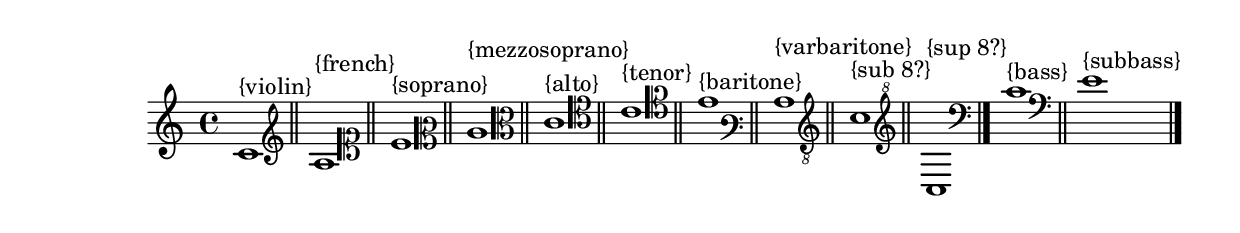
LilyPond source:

\version "1.0.14";

\score {
       \notes{ 
         \clef "violin"; c'1^"{violin}" \bar "||";
         \clef "french";c'1^"{french}" \bar "||";
         \clef "soprano";c'1^"{soprano}" \bar "||";
         \clef "mezzosoprano";c'1^"{mezzosoprano}" \bar "||";
         \clef "alto";c'1^"{alto}" \bar "||";
         \clef "tenor";c'1^"{tenor}" \bar "||";
         \clef "baritone";c'1^"{baritone}" \bar "||";
         \clef "varbaritone";c'1^"{varbaritone}" \bar "||";
         \clef "G_8";c'1^"{sub 8?}" \bar "||";
         \clef "G^8";c'1^"{sup 8?}" \bar "|.";
         \clef "bass";c'1^"{bass}" \bar "||";
         \clef "subbass";c'1^"{subbass}" \bar "|.";
         }
         \paper{
         }
}

